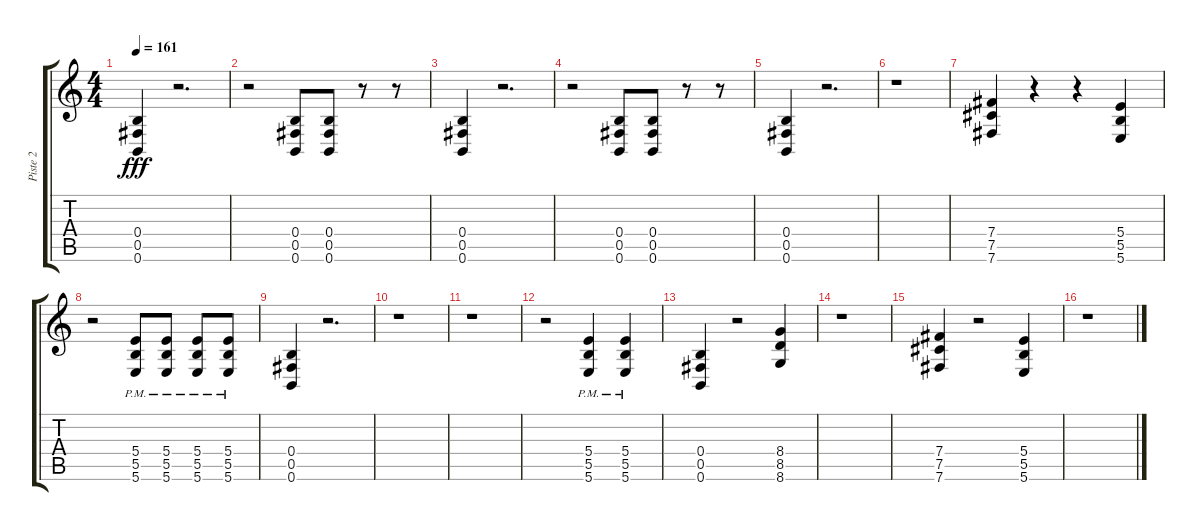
\track ("Piste 2" "Piste 2") {instrument distortionguitar}
\staff {score tabs}
\tuning (Db4 Ab3 E3 B2 Gb2 B1) {hide}
\ts (4 4)
\tempo 161
\clef g2
\ks c
(0.4 0.5 0.6).4{dy fff} r.2{d} |
r.2 (0.4 0.5 0.6).8 (0.4 0.5 0.6).8 r.8 r.8 |
(0.4 0.5 0.6).4 r.2{d} |
r.2 (0.4 0.5 0.6).8 (0.4 0.5 0.6).8 r.8 r.8 |
(0.4 0.5 0.6).4 r.2{d} |
r.1 |
(7.4 7.5 7.6).4 r.4 r.4 (5.4 5.5 5.6).4 |
r.2 (5.4{pm} 5.5{pm} 5.6{pm}).8 (5.4{pm} 5.5{pm} 5.6{pm}).8 (5.4{pm} 5.5{pm} 5.6{pm}).8 (5.4{pm} 5.5{pm} 5.6{pm}).8 |
(0.4 0.5 0.6).4 r.2{d} |
r.1 |
r.1 |
r.2 (5.4{pm} 5.5{pm} 5.6{pm}).4 (5.4{pm} 5.5{pm} 5.6{pm}).4 |
(0.4 0.5 0.6).4 r.2 (8.4 8.5 8.6).4 |
r.1 |
(7.4 7.5 7.6).4 r.2 (5.4 5.5 5.6).4 |
r.1
